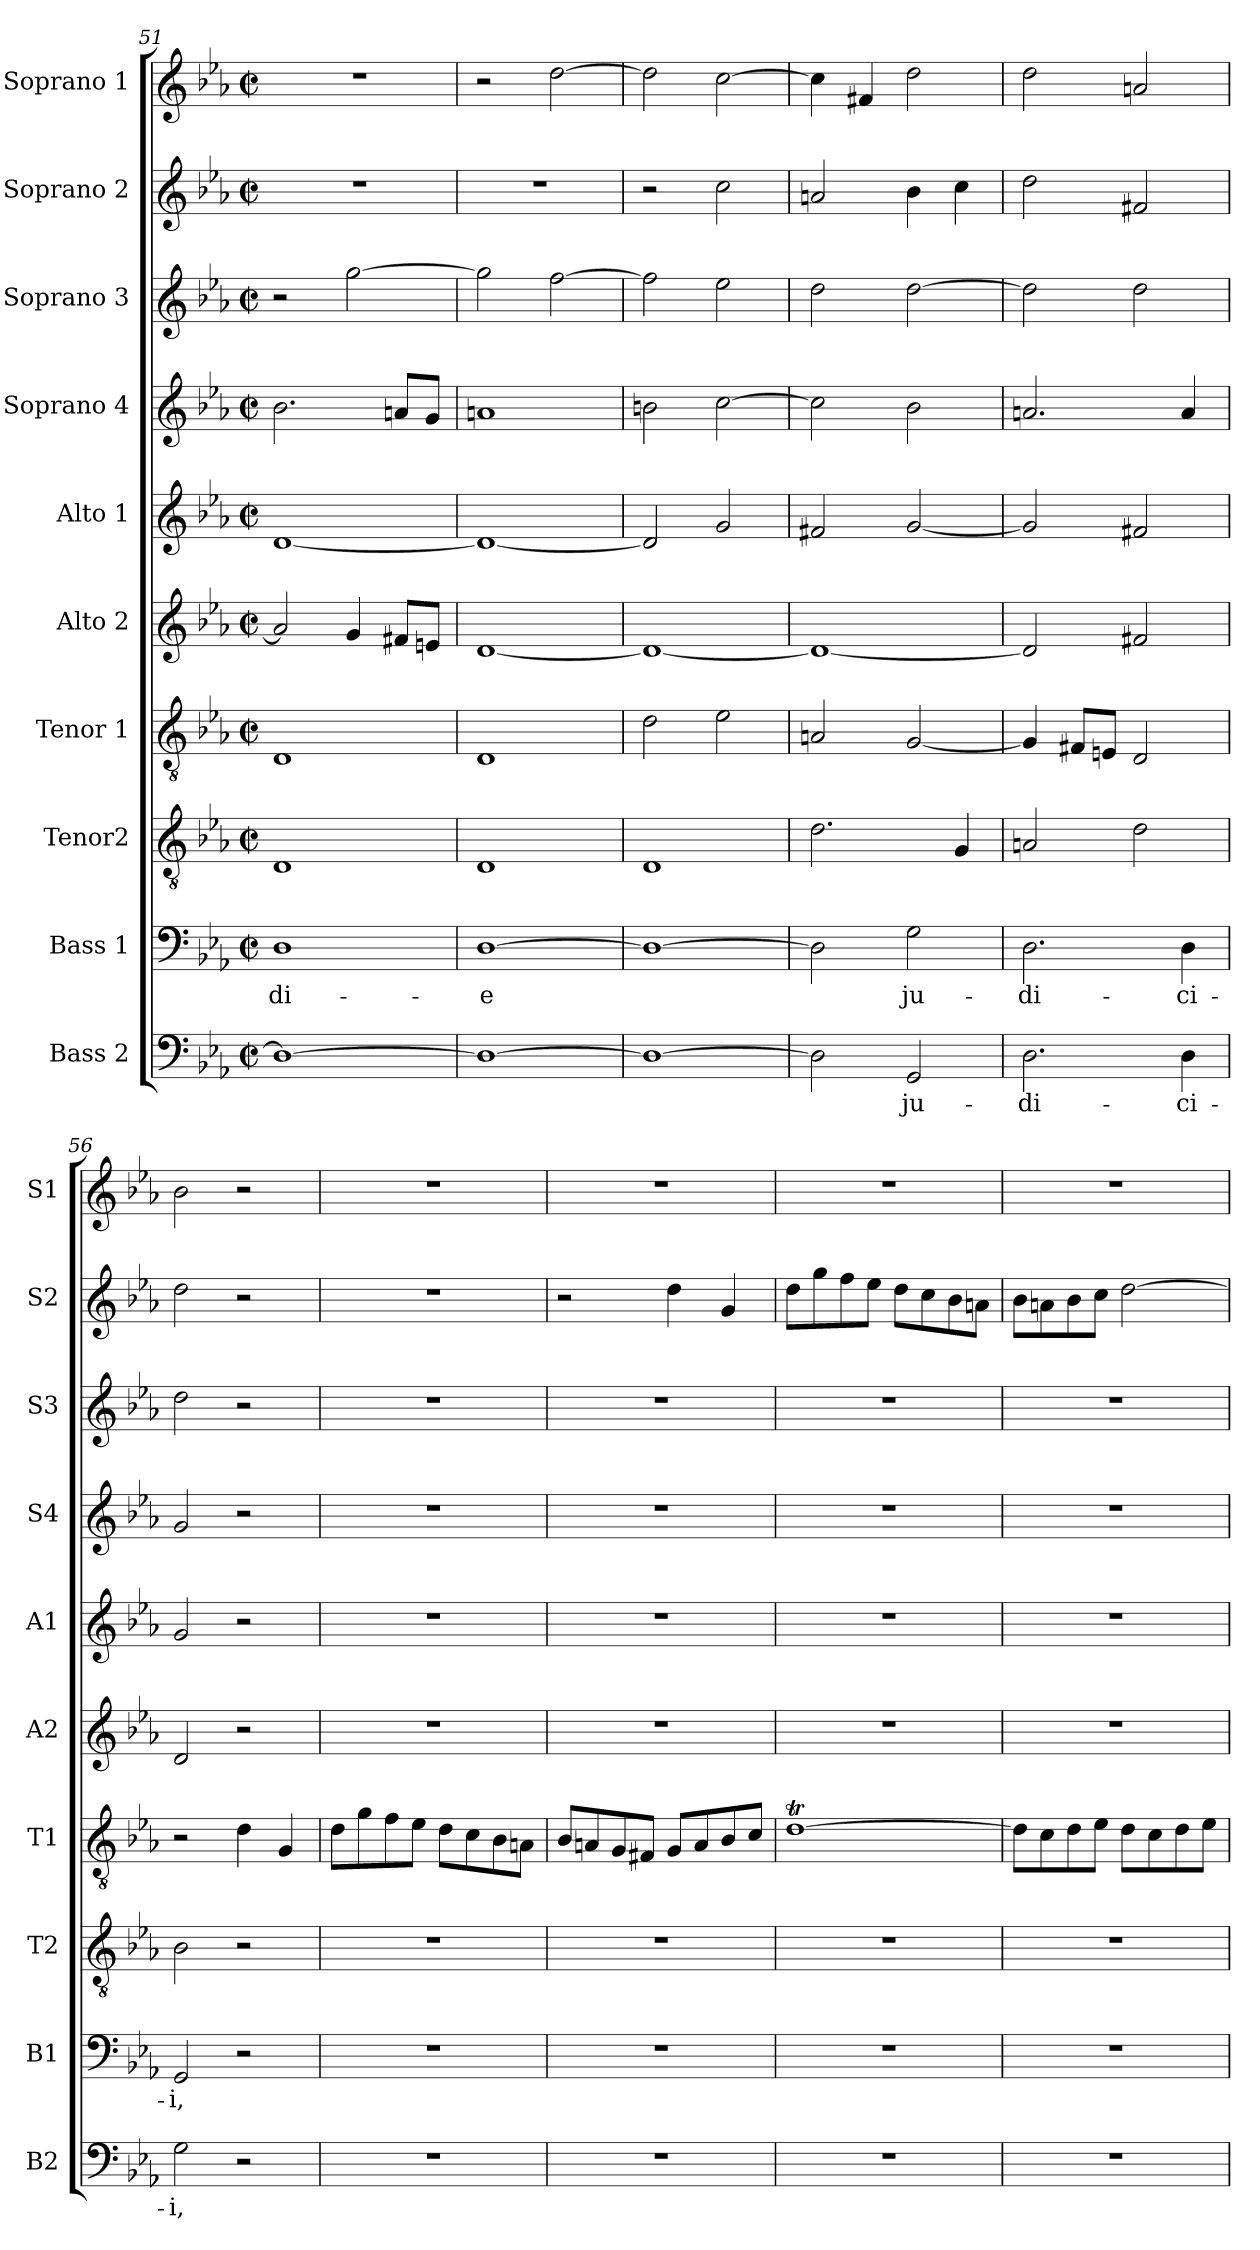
**kern	**text	**kern	**text	**kern	**kern	**kern	**kern	**kern	**kern	**kern	**kern
*part10	*part10	*part9	*part9	*part8	*part7	*part6	*part5	*part4	*part3	*part2	*part1
*staff10	*staff10	*staff9	*staff9	*staff8	*staff7	*staff6	*staff5	*staff4	*staff3	*staff2	*staff1
*I"Bass 2	*	*I"Bass 1	*	*I"Tenor2	*I"Tenor 1	*I"Alto 2	*I"Alto 1	*I"Soprano 4	*I"Soprano 3	*I"Soprano 2	*I"Soprano 1
*I'B2	*	*I'B1	*	*I'T2	*I'T1	*I'A2	*I'A1	*I'S4	*I'S3	*I'S2	*I'S1
*clefF4	*	*clefF4	*	*clefGv2	*clefGv2	*clefG2	*clefG2	*clefG2	*clefG2	*clefG2	*clefG2
*k[b-e-a-]	*	*k[b-e-a-]	*	*k[b-e-a-]	*k[b-e-a-]	*k[b-e-a-]	*k[b-e-a-]	*k[b-e-a-]	*k[b-e-a-]	*k[b-e-a-]	*k[b-e-a-]
*E-:	*	*E-:	*	*E-:	*E-:	*E-:	*E-:	*E-:	*E-:	*E-:	*E-:
*M2/2	*	*M2/2	*	*M2/2	*M2/2	*M2/2	*M2/2	*M2/2	*M2/2	*M2/2	*M2/2
*met(c|)	*	*met(c|)	*	*met(c|)	*met(c|)	*met(c|)	*met(c|)	*met(c|)	*met(c|)	*met(c|)	*met(c|)
=51	=51	=51	=51	=51	=51	=51	=51	=51	=51	=51	=51
1D_	.	1D	di-	1D	1D	2a/]	[1d	2.b-\	2r	1r	1r
.	.	.	.	.	.	4g/	.	.	[2gg\	.	.
.	.	.	.	.	.	8f#X/L	.	8an/L	.	.	.
.	.	.	.	.	.	8en/J	.	8g/J	.	.	.
=52	=52	=52	=52	=52	=52	=52	=52	=52	=52	=52	=52
1D_	.	[1D	-e	1D	1D	[1d	1d_	1an	2gg\]	1r	2r
.	.	.	.	.	.	.	.	.	[2ff\	.	[2dd\
=53	=53	=53	=53	=53	=53	=53	=53	=53	=53	=53	=53
1D_	.	1D_	.	1D	2d\	1d_	2d/]	2bn\	2ff\]	2r	2dd\]
.	.	.	.	.	2e-\	.	2g/	[2cc\	2ee-\	2cc\	[2cc\
=54	=54	=54	=54	=54	=54	=54	=54	=54	=54	=54	=54
2D\]	.	2D\]	.	2.d\	2An/	1d_	2f#X/	2cc\]	2dd\	2an/	4cc\]
.	.	.	.	.	.	.	.	.	.	.	4f#X/
2GG/	ju-	2G\	ju-	.	[2G/	.	[2g/	2b-\	[2dd\	4b-\	2dd\
.	.	.	.	4G/	.	.	.	.	.	4cc\	.
!!LO:PB:g=z
=55	=55	=55	=55	=55	=55	=55	=55	=55	=55	=55	=55
2.D\	-di-	2.D\	-di-	2An/	4G/]	2d/]	2g/]	2.an/	2dd\]	2dd\	2dd\
.	.	.	.	.	8F#X/L	.	.	.	.	.	.
.	.	.	.	.	8En/J	.	.	.	.	.	.
.	.	.	.	2d\	2D/	2f#X/	2f#X/	.	2dd\	2f#X/	2an/
4D\	-ci-	4D\	-ci-	.	.	.	.	4a/	.	.	.
=56	=56	=56	=56	=56	=56	=56	=56	=56	=56	=56	=56
2G\	-i,	2GG/	-i,	2B-\	2r	2d/	2g/	2g/	2dd\	2dd\	2b-\
2r	.	2r	.	2r	4d\	2r	2r	2r	2r	2r	2r
.	.	.	.	.	4G/	.	.	.	.	.	.
=57	=57	=57	=57	=57	=57	=57	=57	=57	=57	=57	=57
1r	.	1r	.	1r	8d\L	1r	1r	1r	1r	1r	1r
.	.	.	.	.	8g\	.	.	.	.	.	.
.	.	.	.	.	8f\	.	.	.	.	.	.
.	.	.	.	.	8e-\J	.	.	.	.	.	.
.	.	.	.	.	8d\L	.	.	.	.	.	.
.	.	.	.	.	8c\	.	.	.	.	.	.
.	.	.	.	.	8B-\	.	.	.	.	.	.
.	.	.	.	.	8An\J	.	.	.	.	.	.
=58	=58	=58	=58	=58	=58	=58	=58	=58	=58	=58	=58
1r	.	1r	.	1r	8B-/L	1r	1r	1r	1r	2r	1r
.	.	.	.	.	8An/	.	.	.	.	.	.
.	.	.	.	.	8G/	.	.	.	.	.	.
.	.	.	.	.	8F#X/J	.	.	.	.	.	.
.	.	.	.	.	8G/L	.	.	.	.	4dd\	.
.	.	.	.	.	8A/	.	.	.	.	.	.
.	.	.	.	.	8B-/	.	.	.	.	4g/	.
.	.	.	.	.	8c/J	.	.	.	.	.	.
=59	=59	=59	=59	=59	=59	=59	=59	=59	=59	=59	=59
1r	.	1r	.	1r	[1dt	1r	1r	1r	1r	8dd\L	1r
.	.	.	.	.	.	.	.	.	.	8gg\	.
.	.	.	.	.	.	.	.	.	.	8ff\	.
.	.	.	.	.	.	.	.	.	.	8ee-\J	.
.	.	.	.	.	.	.	.	.	.	8dd\L	.
.	.	.	.	.	.	.	.	.	.	8cc\	.
.	.	.	.	.	.	.	.	.	.	8b-\	.
.	.	.	.	.	.	.	.	.	.	8an\J	.
!!LO:PB:g=z
=60	=60	=60	=60	=60	=60	=60	=60	=60	=60	=60	=60
1r	.	1r	.	1r	8d\L]	1r	1r	1r	1r	8b-\L	1r
.	.	.	.	.	8c\	.	.	.	.	8an\	.
.	.	.	.	.	8d\	.	.	.	.	8b-\	.
.	.	.	.	.	8e-\J	.	.	.	.	8cc\J	.
.	.	.	.	.	8d\L	.	.	.	.	[2dd\	.
.	.	.	.	.	8c\	.	.	.	.	.	.
.	.	.	.	.	8d\	.	.	.	.	.	.
.	.	.	.	.	8e-\J	.	.	.	.	.	.
=	=	=	=	=	=	=	=	=	=	=	=
*-	*-	*-	*-	*-	*-	*-	*-	*-	*-	*-	*-
